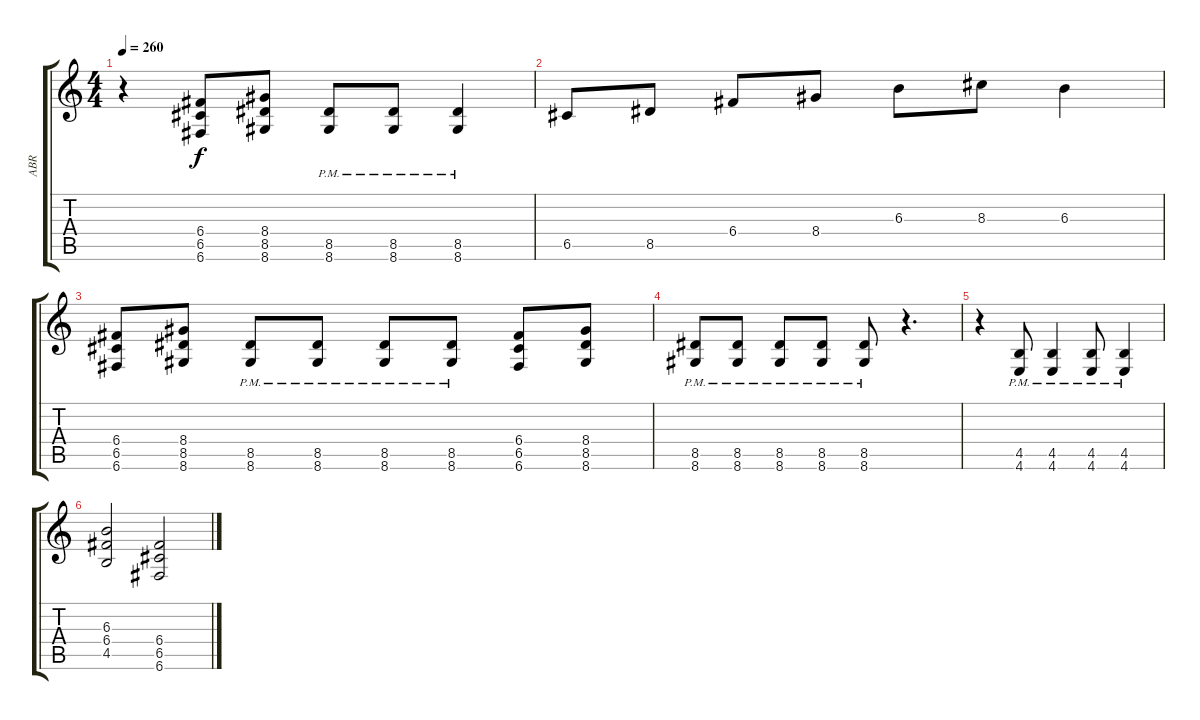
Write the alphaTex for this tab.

\track ("ABR" "ABR") {instrument distortionguitar}
\staff {score tabs}
\tuning (D4 A3 F3 C3 G2 C2) {hide}
\ts (4 4)
\tempo 260
\clef g2
\ks c
r.4{dy f} (6.4 6.5 6.6).8 (8.4 8.5 8.6).8 (8.5{pm} 8.6{pm}).8 (8.5{pm} 8.6{pm}).8 (8.5{pm} 8.6{pm}).4 |
6.5.8 8.5.8 6.4.8 8.4.8 6.3.8 8.3.8 6.3.4 |
(6.4 6.5 6.6).8{volume 0} (8.4 8.5 8.6).8 (8.5{pm} 8.6{pm}).8 (8.5{pm} 8.6{pm}).8 (8.5{pm} 8.6{pm}).8 (8.5{pm} 8.6{pm}).8 (6.4 6.5 6.6).8 (8.4 8.5 8.6).8 |
(8.5{pm} 8.6{pm}).8 (8.5{pm} 8.6{pm}).8 (8.5{pm} 8.6{pm}).8 (8.5{pm} 8.6{pm}).8 (8.5{pm} 8.6{pm}).8 r.4{d} |
r.4 (4.5{pm} 4.6{pm}).8 (4.5{pm} 4.6{pm}).4 (4.5{pm} 4.6{pm}).8 (4.5{pm} 4.6{pm}).4 |
(6.3 6.4 4.5).2 (6.4 6.5 6.6).2
